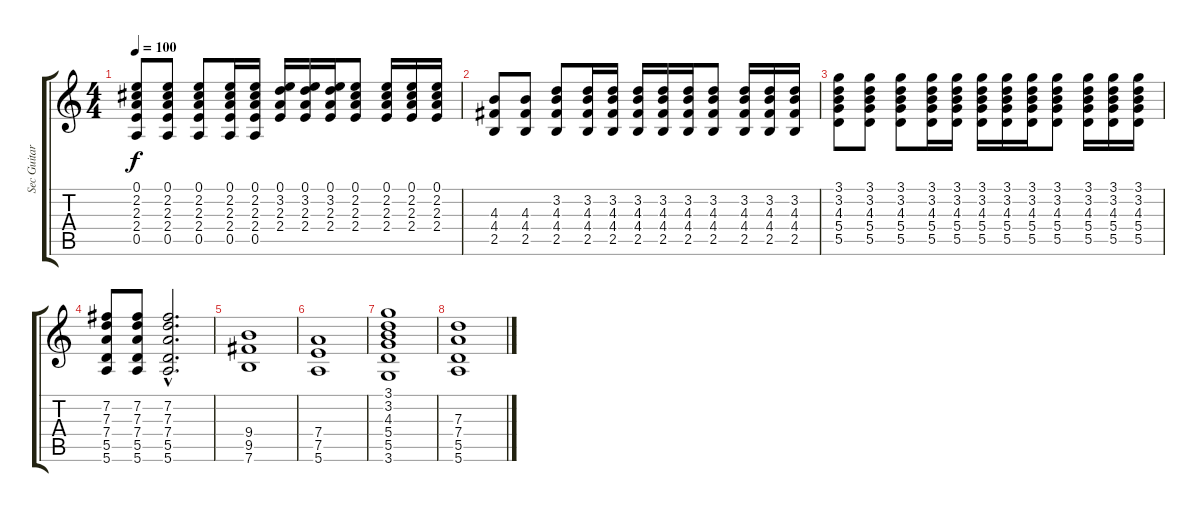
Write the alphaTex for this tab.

\track ("Sec Guitar" "Sec Guitar") {instrument distortionguitar}
\staff {score tabs}
\tuning (E4 B3 G3 D3 A2 E2) {hide}
\ts (4 4)
\tempo 100
\clef g2
\ks c
(0.1 2.2 2.3 2.4 0.5).8{dy f} (0.1 2.2 2.3 2.4 0.5).8 (0.1 2.2 2.3 2.4 0.5).8 (0.1 2.2 2.3 2.4 0.5).16 (0.1 2.2 2.3 2.4 0.5).16 (0.1 3.2 2.3 2.4).16 (0.1 3.2 2.3 2.4).16 (0.1 3.2 2.3 2.4).16 (0.1 2.2 2.3 2.4).8 (0.1 2.2 2.3 2.4).16 (0.1 2.2 2.3 2.4).16 (0.1 2.2 2.3 2.4).16 |
(4.3 4.4 2.5).8 (4.3 4.4 2.5).8 (3.2 4.3 4.4 2.5).8 (3.2 4.3 4.4 2.5).16 (3.2 4.3 4.4 2.5).16 (3.2 4.3 4.4 2.5).16 (3.2 4.3 4.4 2.5).16 (3.2 4.3 4.4 2.5).16 (3.2 4.3 4.4 2.5).8 (3.2 4.3 4.4 2.5).16 (3.2 4.3 4.4 2.5).16 (3.2 4.3 4.4 2.5).16 |
(3.1 3.2 4.3 5.4 5.5).8 (3.1 3.2 4.3 5.4 5.5).8 (3.1 3.2 4.3 5.4 5.5).8 (3.1 3.2 4.3 5.4 5.5).16 (3.1 3.2 4.3 5.4 5.5).16 (3.1 3.2 4.3 5.4 5.5).16 (3.1 3.2 4.3 5.4 5.5).16 (3.1 3.2 4.3 5.4 5.5).16 (3.1 3.2 4.3 5.4 5.5).8 (3.1 3.2 4.3 5.4 5.5).16 (3.1 3.2 4.3 5.4 5.5).16 (3.1 3.2 4.3 5.4 5.5).16 |
(7.2 7.3 7.4 5.5 5.6).8 (7.2 7.3 7.4 5.5 5.6).8 (7.2{hac} 7.3{hac} 7.4{hac} 5.5{hac} 5.6{hac}).2{d} |
(9.4 9.5 7.6).1 |
(7.4 7.5 5.6).1 |
(3.1 3.2 4.3 5.4 5.5 3.6).1 |
(7.3 7.4 5.5 5.6).1
